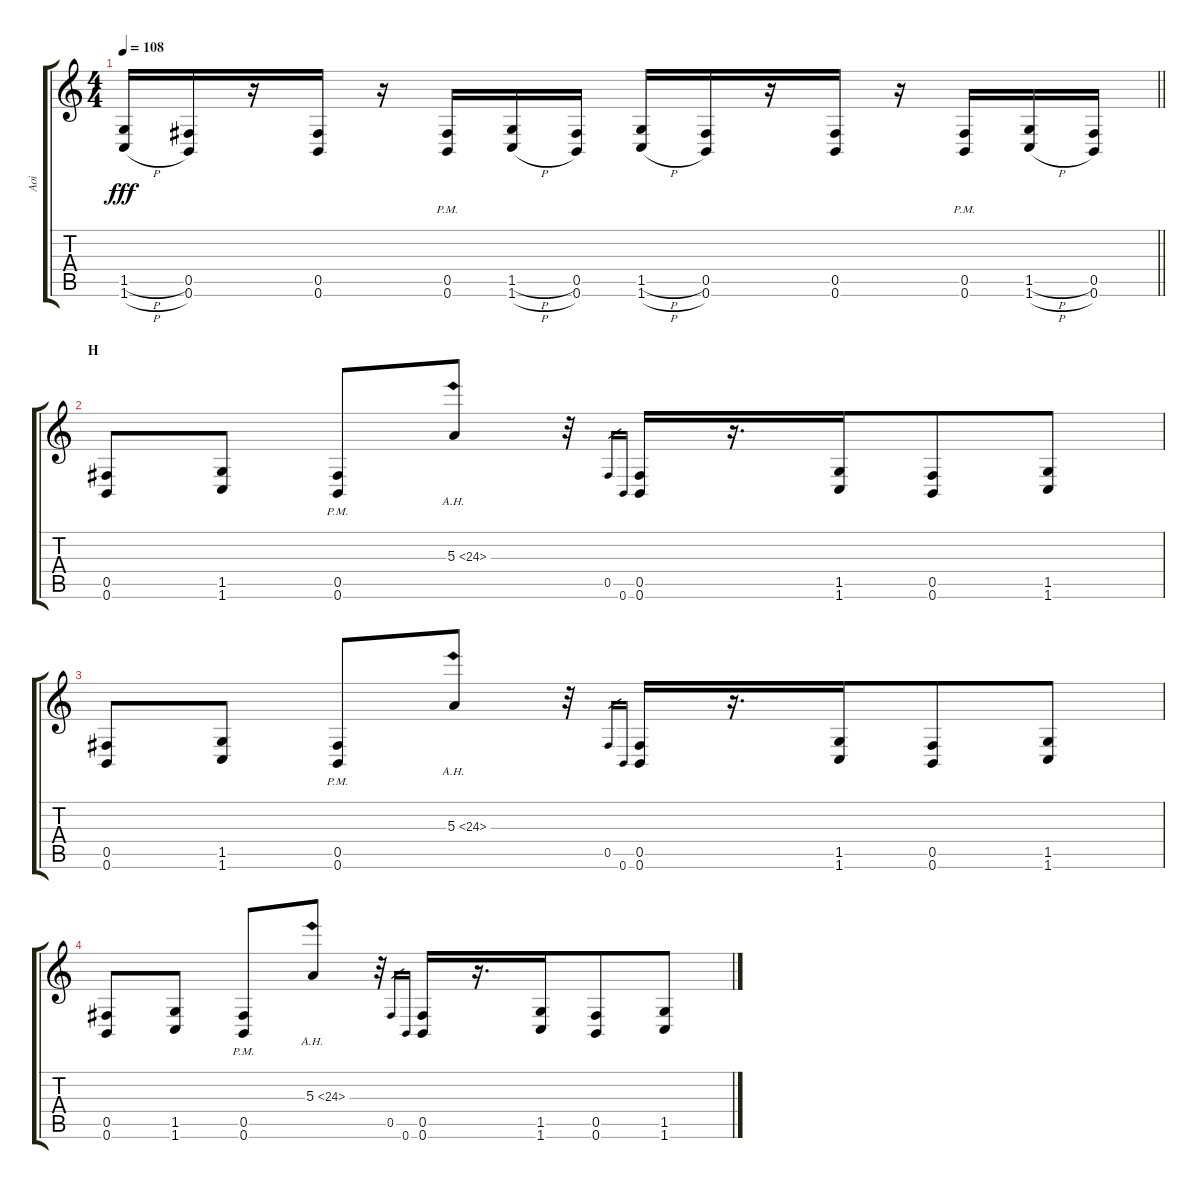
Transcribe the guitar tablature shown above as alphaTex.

\track ("Aoi" "Aoi") {instrument overdrivenguitar}
\staff {score tabs}
\tuning (Db4 Ab3 E3 B2 Gb2 B1) {hide}
\ts (4 4)
\tempo 108
\clef g2
\barLineRight lightlight
\ks c
(1.5{h} 1.6{h}).16{dy fff} (0.5 0.6).16 r.16 (0.5 0.6).16 r.16 (0.5{pm} 0.6{pm}).16 (1.5{h} 1.6{h}).16 (0.5 0.6).16 (1.5{h} 1.6{h}).16 (0.5 0.6).16 r.16 (0.5 0.6).16 r.16 (0.5{pm} 0.6{pm}).16 (1.5{h} 1.6{h}).16 (0.5 0.6).16 |
\section ("" "H")
(0.5 0.6).8 (1.5 1.6).8 (0.5{pm} 0.6{pm}).8 5.3{ah 19}.8 r.32 0.5.16{gr} 0.6.16{gr} (0.5 0.6).16 r.16{d} (1.5 1.6).16{beam merge} (0.5 0.6).8 (1.5 1.6).8 |
(0.5 0.6).8 (1.5 1.6).8 (0.5{pm} 0.6{pm}).8 5.3{ah 19}.8 r.32 0.5.16{gr} 0.6.16{gr} (0.5 0.6).16 r.16{d} (1.5 1.6).16{beam merge} (0.5 0.6).8 (1.5 1.6).8 |
(0.5 0.6).8 (1.5 1.6).8 (0.5{pm} 0.6{pm}).8 5.3{ah 19}.8 r.32 0.5.16{gr} 0.6.16{gr} (0.5 0.6).16 r.16{d} (1.5 1.6).16{beam merge} (0.5 0.6).8 (1.5 1.6).8
